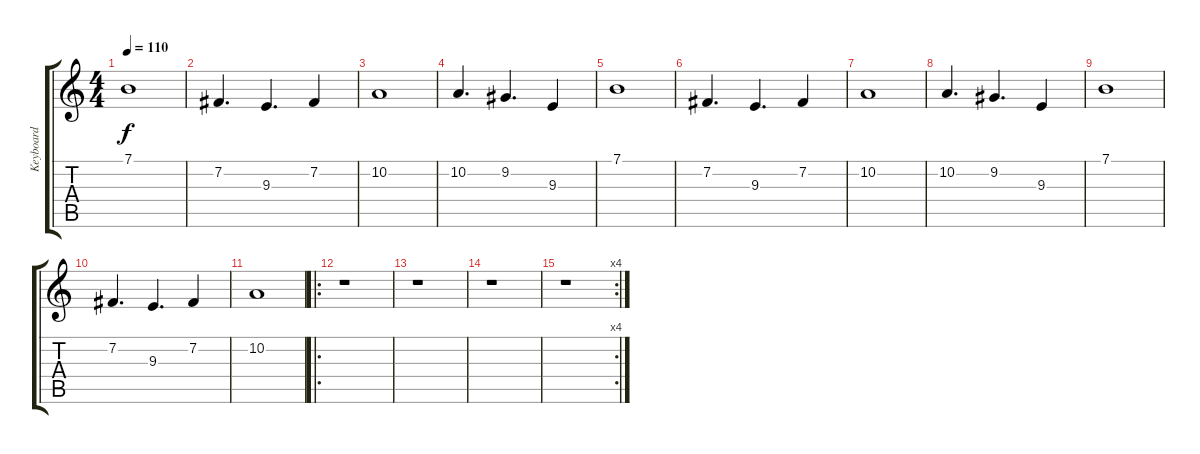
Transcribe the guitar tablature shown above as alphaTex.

\track ("Keyboard" "Keyboard") {instrument stringensemble1}
\staff {score tabs}
\tuning (E4 B3 G3 D3 A2 E2) {hide}
\ts (4 4)
\tempo 110
\clef g2
\ks c
7.1.1{dy f} |
7.2.4{d} 9.3.4{d} 7.2.4 |
10.2.1 |
10.2.4{d} 9.2.4{d} 9.3.4 |
7.1.1 |
7.2.4{d} 9.3.4{d} 7.2.4 |
10.2.1 |
10.2.4{d} 9.2.4{d} 9.3.4 |
7.1.1 |
7.2.4{d} 9.3.4{d} 7.2.4 |
10.2.1 |
\ro
r.1 |
r.1 |
r.1 |
\rc 4
r.1
